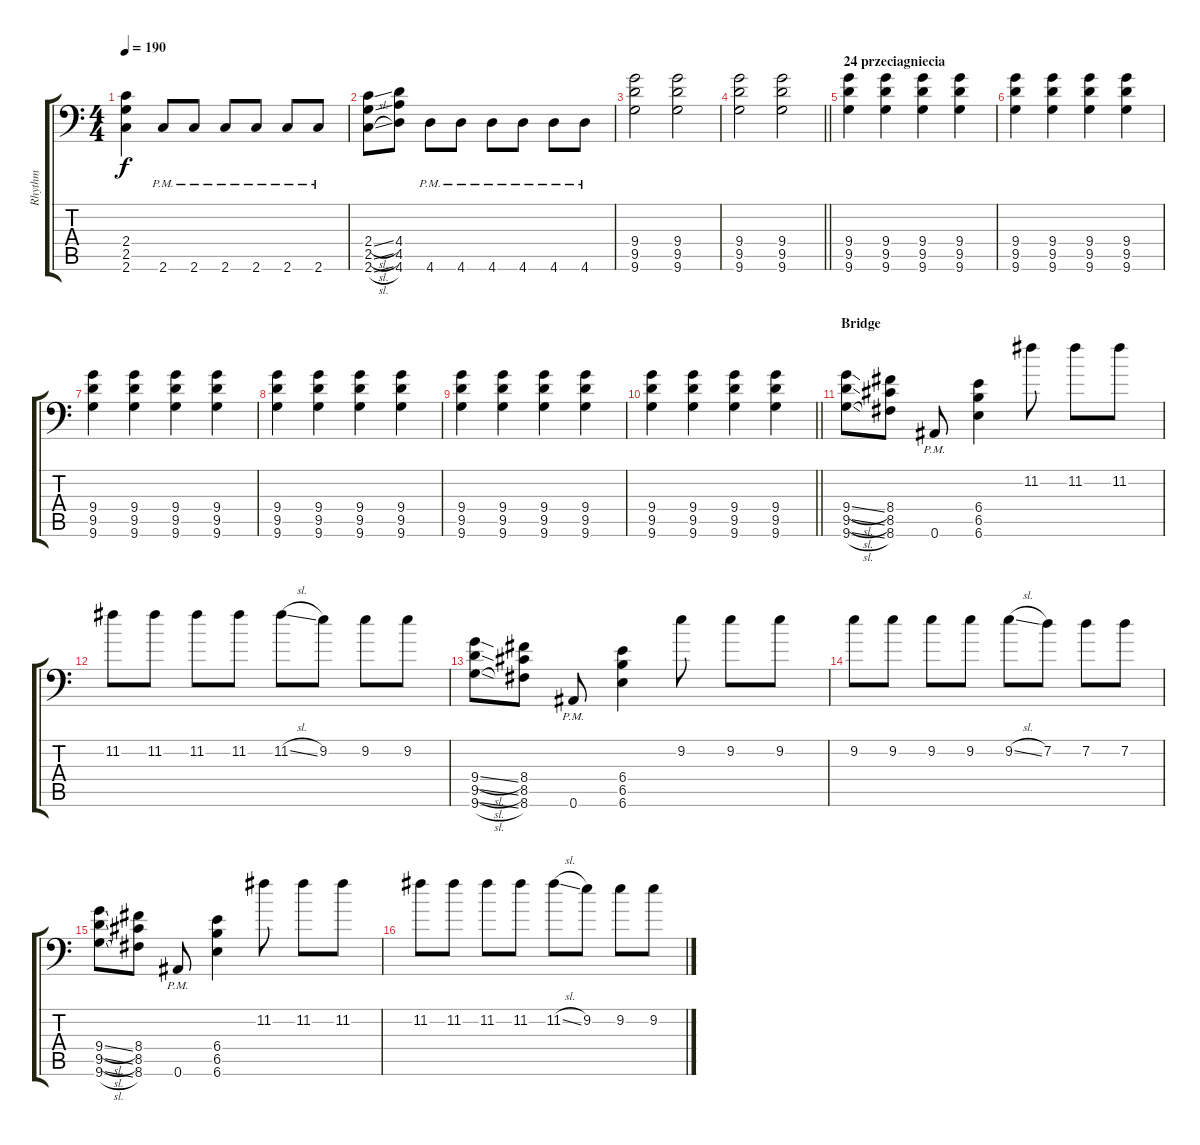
\track ("Rhythm" "Rhythm") {instrument distortionguitar}
\staff {score tabs}
\tuning (C4 G3 Eb3 Bb2 F2 Bb1) {hide}
\ts (4 4)
\tempo 190
\clef f4
\ks c
(2.4 2.5 2.6).4{dy f} 2.6{pm}.8 2.6{pm}.8 2.6{pm}.8 2.6{pm}.8 2.6{pm}.8 2.6{pm}.8 |
(2.4{sl} 2.5{sl} 2.6{sl}).8 (4.4 4.5 4.6).8 4.6{pm}.8 4.6{pm}.8 4.6{pm}.8 4.6{pm}.8 4.6{pm}.8 4.6{pm}.8 |
(9.4 9.5 9.6).2 (9.4 9.5 9.6).2 |
\barLineRight lightlight
(9.4 9.5 9.6).2 (9.4 9.5 9.6).2 |
\section ("" "24 przeciagniecia")
(9.4 9.5 9.6).4 (9.4 9.5 9.6).4 (9.4 9.5 9.6).4 (9.4 9.5 9.6).4 |
(9.4 9.5 9.6).4 (9.4 9.5 9.6).4 (9.4 9.5 9.6).4 (9.4 9.5 9.6).4 |
(9.4 9.5 9.6).4 (9.4 9.5 9.6).4 (9.4 9.5 9.6).4 (9.4 9.5 9.6).4 |
(9.4 9.5 9.6).4 (9.4 9.5 9.6).4 (9.4 9.5 9.6).4 (9.4 9.5 9.6).4 |
(9.4 9.5 9.6).4 (9.4 9.5 9.6).4 (9.4 9.5 9.6).4 (9.4 9.5 9.6).4 |
\barLineRight lightlight
(9.4 9.5 9.6).4 (9.4 9.5 9.6).4 (9.4 9.5 9.6).4 (9.4 9.5 9.6).4 |
\section ("" "Bridge")
(9.4{sl} 9.5{sl} 9.6{sl}).8 (8.4 8.5 8.6).8 0.6{pm}.8 (6.4 6.5 6.6).4 11.2.8 11.2.8 11.2.8 |
11.2.8 11.2.8 11.2.8 11.2.8 11.2{sl}.8 9.2.8 9.2.8 9.2.8 |
(9.4{sl} 9.5{sl} 9.6{sl}).8 (8.4 8.5 8.6).8 0.6{pm}.8 (6.4 6.5 6.6).4 9.2.8 9.2.8 9.2.8 |
9.2.8 9.2.8 9.2.8 9.2.8 9.2{sl}.8 7.2.8 7.2.8 7.2.8 |
(9.4{sl} 9.5{sl} 9.6{sl}).8 (8.4 8.5 8.6).8 0.6{pm}.8 (6.4 6.5 6.6).4 11.2.8 11.2.8 11.2.8 |
11.2.8 11.2.8 11.2.8 11.2.8 11.2{sl}.8 9.2.8 9.2.8 9.2.8
